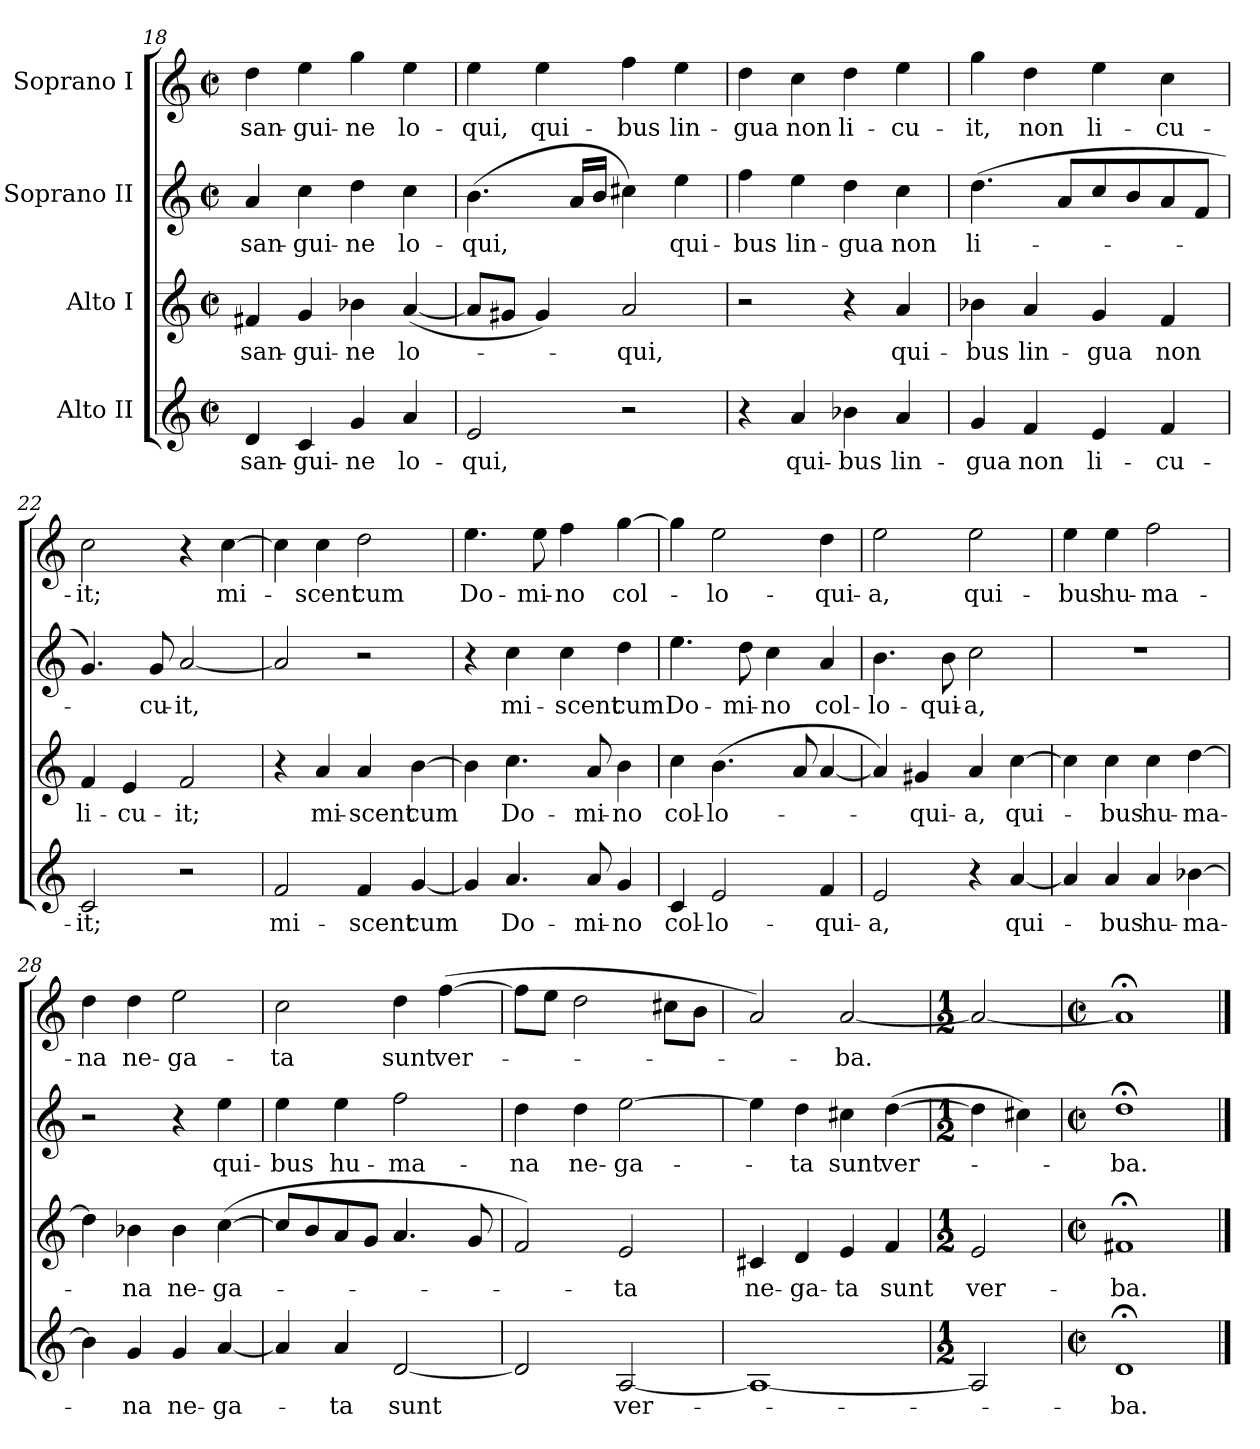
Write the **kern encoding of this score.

**kern	**text	**kern	**text	**kern	**text	**kern	**text
*part4	*part4	*part3	*part3	*part2	*part2	*part1	*part1
*staff4	*staff4	*staff3	*staff3	*staff2	*staff2	*staff1	*staff1
*I"Alto II	*	*I"Alto I	*	*I"Soprano II	*	*I"Soprano I	*
*clefG2	*	*clefG2	*	*clefG2	*	*clefG2	*
*k[]	*	*k[]	*	*k[]	*	*k[]	*
*C:	*	*C:	*	*C:	*	*C:	*
*M2/2	*	*M2/2	*	*M2/2	*	*M2/2	*
*met(c|)	*	*met(c|)	*	*met(c|)	*	*met(c|)	*
=18	=18	=18	=18	=18	=18	=18	=18
4d/	san-	4f#X/	san-	4a/	san-	4dd\	san-
4c/	-gui-	4g/	-gui-	4cc\	-gui-	4ee\	-gui-
4g/	-ne	4b-X\	-ne	4dd\	-ne	4gg\	-ne
4a/	lo-	([4a/	lo-	4cc\	lo-	4ee\	lo-
=19	=19	=19	=19	=19	=19	=19	=19
2e/	-qui,	8a/L]	.	(4.b\	-qui,	4ee\	-qui,
.	.	8g#X/J	.	.	.	.	.
.	.	4g#/)	.	.	.	4ee\	qui-
.	.	.	.	16a/LL	.	.	.
.	.	.	.	16b/JJ	.	.	.
2r	.	2a/	-qui,	4cc#X\)	.	4ff\	-bus
.	.	.	.	4ee\	qui-	4ee\	lin-
=20	=20	=20	=20	=20	=20	=20	=20
4r	.	2r	.	4ff\	-bus	4dd\	-gua
4a/	qui-	.	.	4ee\	lin-	4cc\	non
4b-X\	-bus	4r	.	4dd\	-gua	4dd\	li-
4a/	lin-	4a/	qui-	4cc\	non	4ee\	-cu-
=21	=21	=21	=21	=21	=21	=21	=21
4g/	-gua	4b-X\	-bus	(4.dd\	li-	4gg\	-it,
4f/	non	4a/	lin-	.	.	4dd\	non
.	.	.	.	8a/L	.	.	.
4e/	li-	4g/	-gua	8cc/	.	4ee\	li-
.	.	.	.	8b/	.	.	.
4f/	-cu-	4f/	non	8a/	.	4cc\	-cu-
.	.	.	.	8f/J	.	.	.
!!LO:LB:g=z
=22	=22	=22	=22	=22	=22	=22	=22
2c/	-it;	4f/	li-	4.g/)	-­	2cc\	-it;
.	.	4e/	-cu-	.	.	.	.
.	.	.	.	8g/	cu-	.	.
2r	.	2f/	-it;	[2a/	-it,	4r	.
.	.	.	.	.	.	[4cc\	mi-
=23	=23	=23	=23	=23	=23	=23	=23
2f/	mi-	4r	.	2a/]	.	4cc\]	.
.	.	4a/	mi-	.	.	4cc\	-scent
4f/	-scent	4a/	-scent	2r	.	2dd\	cum
[4g/	cum	[4b\	cum	.	.	.	.
=24	=24	=24	=24	=24	=24	=24	=24
4g/]	.	4b\]	.	4r	.	4.ee\	Do-
4.a/	Do-	4.cc\	Do-	4cc\	mi-	.	.
.	.	.	.	.	.	8ee\	-mi-
.	.	.	.	4cc\	-scent	4ff\	-no
8a/	-mi-	8a/	-mi-	.	.	.	.
4g/	-no	4b\	-no	4dd\	cum	[4gg\	col-
=25	=25	=25	=25	=25	=25	=25	=25
4c/	col-	4cc\	col-	4.ee\	Do-	4gg\]	.
2e/	-lo-	(4.b\	-lo-	.	.	2ee\	-lo-
.	.	.	.	8dd\	-mi-	.	.
.	.	.	.	4cc\	-no	.	.
.	.	8a/	.	.	.	.	.
4f/	-qui-	[4a/	.	4a/	col-	4dd\	-qui-
=26	=26	=26	=26	=26	=26	=26	=26
2e/	-a,	4a/])	.	4.b\	-lo-	2ee\	-a,
.	.	4g#X/	-qui-	.	.	.	.
.	.	.	.	8b\	-qui-	.	.
4r	.	4a/	-a,	2cc\	-a,	2ee\	qui-
[4a/	qui-	[4cc\	qui-	.	.	.	.
=27	=27	=27	=27	=27	=27	=27	=27
4a/]	.	4cc\]	.	1r	.	4ee\	-bus
4a/	-bus	4cc\	-bus	.	.	4ee\	hu-
4a/	hu-	4cc\	hu-	.	.	2ff\	-ma-
[4b-X\	-ma-	[4dd\	-ma-	.	.	.	.
!!LO:LB:g=z
=28	=28	=28	=28	=28	=28	=28	=28
4b-\]	-­	4dd\]	-­	2r	.	4dd\	-na
4g/	na	4b-X\	na	.	.	4dd\	ne-
4g/	ne-	4b-\	ne-	4r	.	2ee\	-ga-
[4a/	-ga-	([4cc\	-ga-	4ee\	qui-	.	.
=29	=29	=29	=29	=29	=29	=29	=29
4a/]	.	8cc/L]	.	4ee\	-bus	2cc\	-ta
.	.	8b/	.	.	.	.	.
4a/	-ta	8a/	.	4ee\	hu-	.	.
.	.	8g/J	.	.	.	.	.
[2d/	sunt	4.a/	.	2ff\	-ma-	4dd\	sunt
.	.	.	.	.	.	([4ff\	ver-
.	.	8g/	.	.	.	.	.
=30	=30	=30	=30	=30	=30	=30	=30
2d/]	.	2f/)	.	4dd\	-na	8ff\L]	.
.	.	.	.	.	.	8ee\J	.
.	.	.	.	4dd\	ne-	2dd\	.
[2A/	ver-	2e/	-ta	[2ee\	-ga-	.	.
.	.	.	.	.	.	8cc#X\L	.
.	.	.	.	.	.	8b\J	.
=31	=31	=31	=31	=31	=31	=31	=31
1A_	.	4c#X/	ne-	4ee\]	.	2a/)	.
.	.	4d/	-ga-	4dd\	-ta	.	.
.	.	4e/	-ta	4cc#X\	sunt	[2a/	-ba.
.	.	4f/	sunt	([4dd\	ver-	.	.
=32	=32	=32	=32	=32	=32	=32	=32
*M1/2	*	*M1/2	*	*M1/2	*	*M1/2	*
2A/]	.	2e/	ver-	4dd\]	.	2a/_	.
.	.	.	.	4cc#X\)	.	.	.
=33	=33	=33	=33	=33	=33	=33	=33
*M2/2	*	*M2/2	*	*M2/2	*	*M2/2	*
*met(c|)	*	*met(c|)	*	*met(c|)	*	*met(c|)	*
1d;<	-ba.	1f#X;<	-ba.	1dd;<	-ba.	1a;<]	.
==	==	==	==	==	==	==	==
*-	*-	*-	*-	*-	*-	*-	*-
